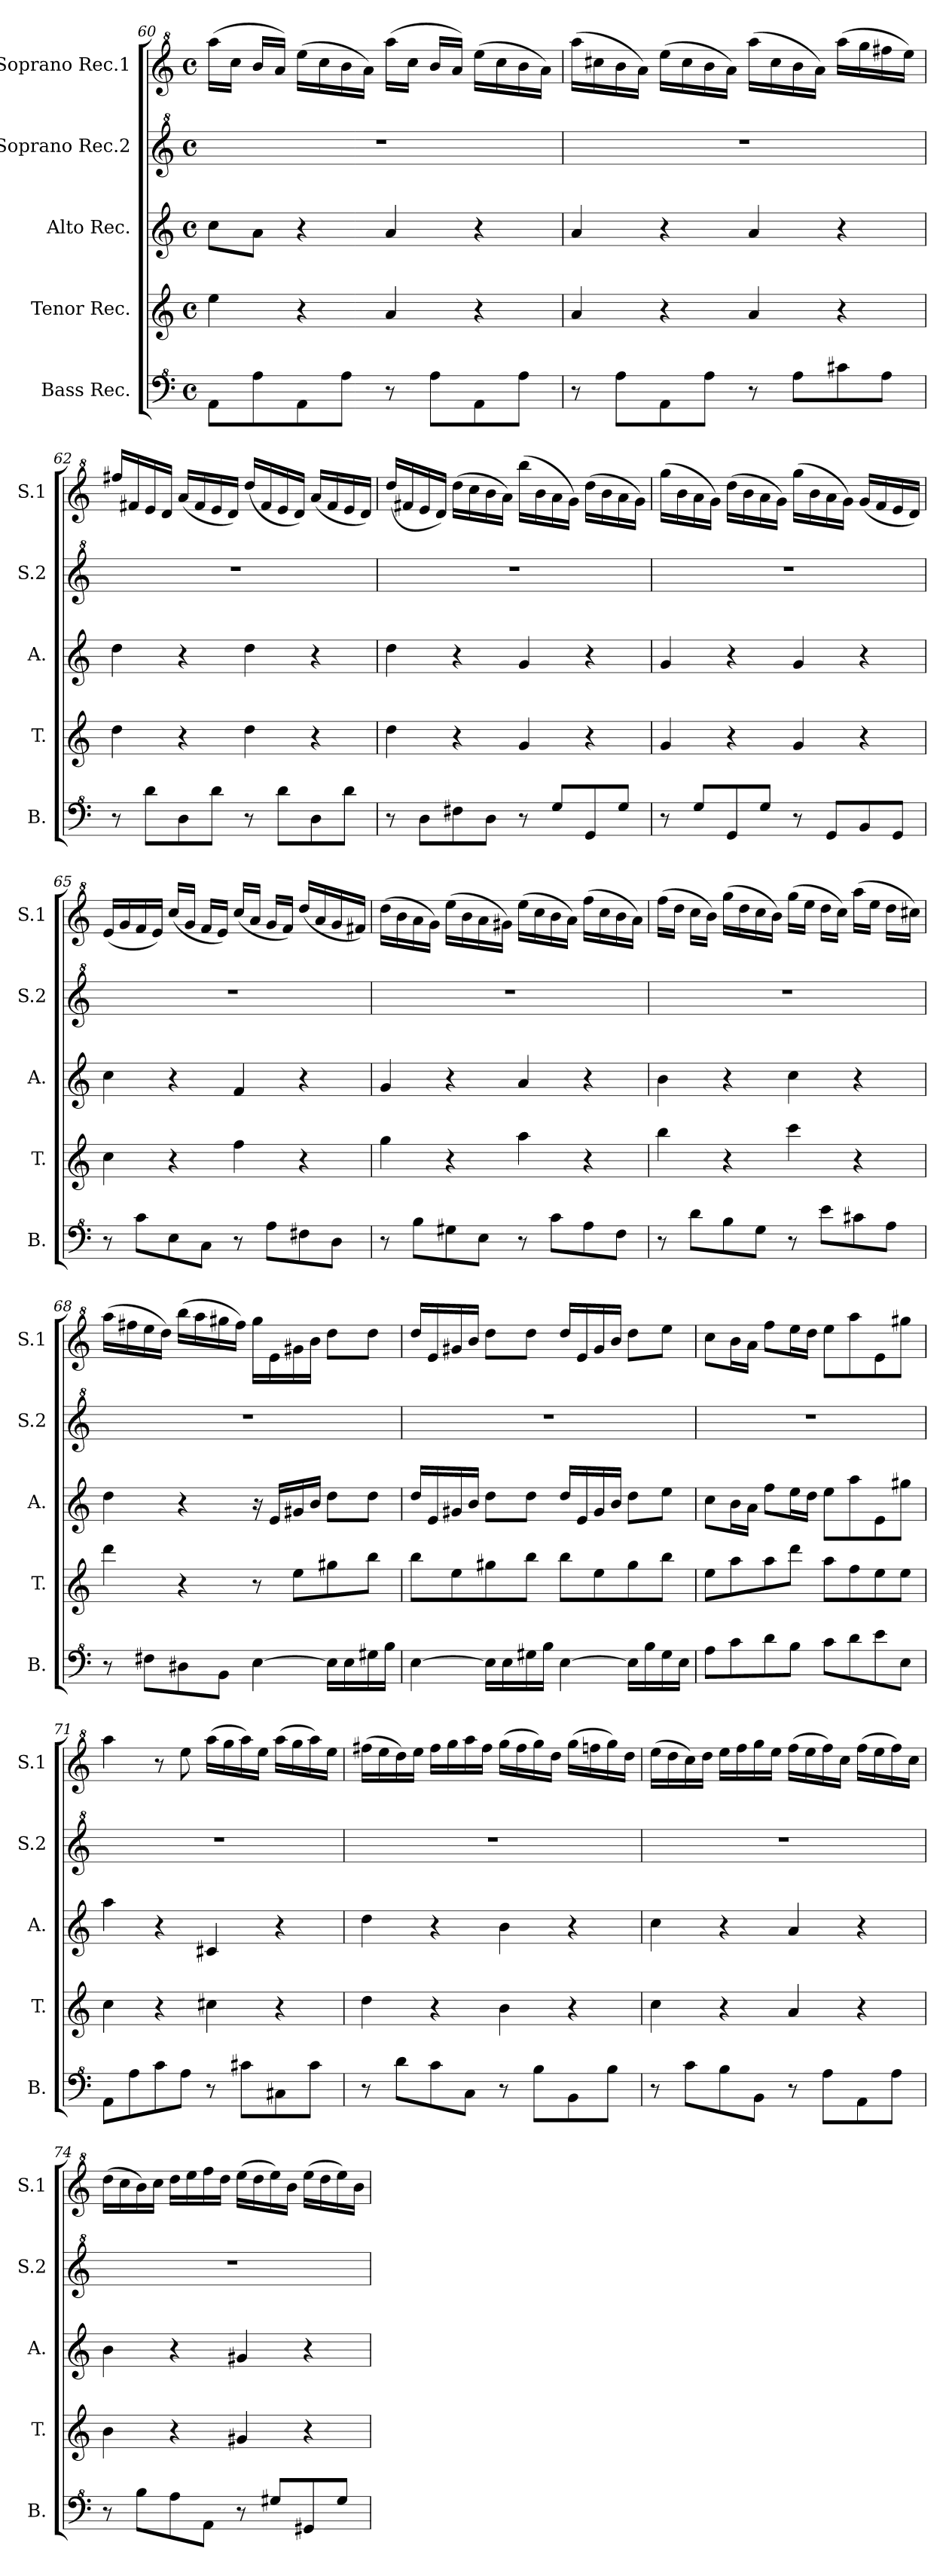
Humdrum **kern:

**kern	**kern	**kern	**kern	**kern
*part5	*part4	*part3	*part2	*part1
*staff5	*staff4	*staff3	*staff2	*staff1
*I"Bass Rec.	*I"Tenor Rec.	*I"Alto Rec.	*I"Soprano Rec.2	*I"Soprano Rec.1
*I'B.	*I'T.	*I'A.	*I'S.2	*I'S.1
!!LO:LB:g=z
*clefF^4	*clefG2	*clefG2	*clefG^2	*clefG^2
*k[]	*k[]	*k[]	*k[]	*k[]
*M4/4	*M4/4	*M4/4	*M4/4	*M4/4
*met(c)	*met(c)	*met(c)	*met(c)	*met(c)
=60	=60	=60	=60	=60
8A\L	4ee\	8cc\L	1r	(16aaa\LL
.	.	.	.	16ccc\JJ
8a\	.	8a\J	.	16bb/LL
.	.	.	.	16aa/JJ)
8A\	4r	4r	.	(16eee\LL
.	.	.	.	16ccc\
8a\J	.	.	.	16bb\
.	.	.	.	16aa\JJ)
8r	4a/	4a/	.	(16aaa\LL
.	.	.	.	16ccc\JJ
8a\L	.	.	.	16bb/LL
.	.	.	.	16aa/JJ)
8A\	4r	4r	.	(16eee\LL
.	.	.	.	16ccc\
8a\J	.	.	.	16bb\
.	.	.	.	16aa\JJ)
=61	=61	=61	=61	=61
8r	4a/	4a/	1r	(16aaa\LL
.	.	.	.	16ccc#X\
8a\L	.	.	.	16bb\
.	.	.	.	16aa\JJ)
8A\	4r	4r	.	(16eee\LL
.	.	.	.	16ccc#\
8a\J	.	.	.	16bb\
.	.	.	.	16aa\JJ)
8r	4a/	4a/	.	(16aaa\LL
.	.	.	.	16ccc#\
8a\L	.	.	.	16bb\
.	.	.	.	16aa\JJ)
8cc#X\	4r	4r	.	(16aaa\LL
.	.	.	.	16ggg\
8a\J	.	.	.	16fff#X\
.	.	.	.	16eee\JJ)
=62	=62	=62	=62	=62
8r	4dd\	4dd\	1r	16fff#X/LL
.	.	.	.	16ff#X/
8dd\L	.	.	.	16ee/
.	.	.	.	16dd/JJ
8d\	4r	4r	.	(16aa/LL
.	.	.	.	16ff#/
8dd\J	.	.	.	16ee/
.	.	.	.	16dd/JJ)
8r	4dd\	4dd\	.	(16ddd/LL
.	.	.	.	16ff#/
8dd\L	.	.	.	16ee/
.	.	.	.	16dd/JJ)
8d\	4r	4r	.	(16aa/LL
.	.	.	.	16ff#/
8dd\J	.	.	.	16ee/
.	.	.	.	16dd/JJ)
=63	=63	=63	=63	=63
8r	4dd\	4dd\	1r	(16ddd/LL
.	.	.	.	16ff#X/
8d\L	.	.	.	16ee/
.	.	.	.	16dd/JJ)
8f#X\	4r	4r	.	(16ddd\LL
.	.	.	.	16ccc\
8d\J	.	.	.	16bb\
.	.	.	.	16aa\JJ)
8r	4g/	4g/	.	(16bbb\LL
.	.	.	.	16bb\
8g/L	.	.	.	16aa\
.	.	.	.	16gg\JJ)
8G/	4r	4r	.	(16ddd\LL
.	.	.	.	16bb\
8g/J	.	.	.	16aa\
.	.	.	.	16gg\JJ)
!!LO:LB:g=z
=64	=64	=64	=64	=64
8r	4g/	4g/	1r	(16ggg\LL
.	.	.	.	16bb\
8g/L	.	.	.	16aa\
.	.	.	.	16gg\JJ)
8G/	4r	4r	.	(16ddd\LL
.	.	.	.	16bb\
8g/J	.	.	.	16aa\
.	.	.	.	16gg\JJ)
8r	4g/	4g/	.	(16ggg\LL
.	.	.	.	16bb\
8G/L	.	.	.	16aa\
.	.	.	.	16gg\JJ)
8B/	4r	4r	.	(16gg/LL
.	.	.	.	16ff/
8G/J	.	.	.	16ee/
.	.	.	.	16dd/JJ)
=65	=65	=65	=65	=65
8r	4cc\	4cc\	1r	(16ee/LL
.	.	.	.	16gg/
8cc\L	.	.	.	16ff/
.	.	.	.	16ee/JJ)
8e\	4r	4r	.	(16ccc/LL
.	.	.	.	16gg/JJ
8c\J	.	.	.	16ff/LL
.	.	.	.	16ee/JJ)
8r	4ff\	4f/	.	(16ccc/LL
.	.	.	.	16aa/JJ
8a\L	.	.	.	16gg/LL
.	.	.	.	16ff/JJ)
8f#X\	4r	4r	.	(16ddd/LL
.	.	.	.	16aa/
8d\J	.	.	.	16gg/
.	.	.	.	16ff#X/JJ)
=66	=66	=66	=66	=66
8r	4gg\	4g/	1r	(16ddd\LL
.	.	.	.	16bb\
8b\L	.	.	.	16aa\
.	.	.	.	16gg\JJ)
8g#X\	4r	4r	.	(16eee\LL
.	.	.	.	16bb\
8e\J	.	.	.	16aa\
.	.	.	.	16gg#X\JJ)
8r	4aa\	4a/	.	(16eee\LL
.	.	.	.	16ccc\
8cc\L	.	.	.	16bb\
.	.	.	.	16aa\JJ)
8a\	4r	4r	.	(16fff\LL
.	.	.	.	16ccc\
8f\J	.	.	.	16bb\
.	.	.	.	16aa\JJ)
=67	=67	=67	=67	=67
8r	4bb\	4b\	1r	(16fff\LL
.	.	.	.	16ddd\JJ
8dd\L	.	.	.	16ccc\LL
.	.	.	.	16bb\JJ)
8b\	4r	4r	.	(16ggg\LL
.	.	.	.	16ddd\
8g\J	.	.	.	16ccc\
.	.	.	.	16bb\JJ)
8r	4ccc\	4cc\	.	(16ggg\LL
.	.	.	.	16eee\JJ
8ee\L	.	.	.	16ddd\LL
.	.	.	.	16ccc\JJ)
8cc#X\	4r	4r	.	(16aaa\LL
.	.	.	.	16eee\JJ
8a\J	.	.	.	16ddd\LL
.	.	.	.	16ccc#X\JJ)
!!LO:PB:g=z
=68	=68	=68	=68	=68
8r	4ddd\	4dd\	1r	(16aaa\LL
.	.	.	.	16fff#X\
8f#X\L	.	.	.	16eee\
.	.	.	.	16ddd\JJ)
8d#X\	4r	4r	.	(16bbb\LL
.	.	.	.	16aaa\
8B\J	.	.	.	16ggg#X\
.	.	.	.	16fff#\JJ)
[4e\	8r	16r	.	16ggg#\LL
.	.	16e/LL	.	16ee\
.	8ee\L	16g#X/	.	16gg#X\
.	.	16b/JJ	.	16bb\JJ
16e\LL]	8gg#X\	8dd\L	.	8ddd\L
16e\	.	.	.	.
16g#X\	8bb\J	8dd\J	.	8ddd\J
16b\JJ	.	.	.	.
=69	=69	=69	=69	=69
[4e\	8bb\L	16dd/LL	1r	16ddd/LL
.	.	16e/	.	16ee/
.	8ee\	16g#X/	.	16gg#X/
.	.	16b/JJ	.	16bb/JJ
16e\LL]	8gg#X\	8dd\L	.	8ddd\L
16e\	.	.	.	.
16g#X\	8bb\J	8dd\J	.	8ddd\J
16b\JJ	.	.	.	.
[4e\	8bb\L	16dd/LL	.	16ddd/LL
.	.	16e/	.	16ee/
.	8ee\	16g#/	.	16gg#/
.	.	16b/JJ	.	16bb/JJ
16e\LL]	8gg#\	8dd\L	.	8ddd\L
16b\	.	.	.	.
16g#\	8bb\J	8ee\J	.	8eee\J
16e\JJ	.	.	.	.
=70	=70	=70	=70	=70
8a\L	8ee\L	8cc\L	1r	8ccc\L
8cc\	8aa\	16b\L	.	16bb\L
.	.	16a\JJ	.	16aa\JJ
8dd\	8aa\	8ff\L	.	8fff\L
8b\J	8ddd\J	16ee\L	.	16eee\L
.	.	16dd\JJ	.	16ddd\JJ
8cc\L	8aa\L	8ee\L	.	8eee\L
8dd\	8ff\	8aa\	.	8aaa\
8ee\	8ee\	8e\	.	8ee\
8e\J	8ee\J	8gg#X\J	.	8ggg#X\J
=71	=71	=71	=71	=71
8A\L	4cc\	4aa\	1r	4aaa\
8a\	.	.	.	.
8cc\	4r	4r	.	8r
8a\J	.	.	.	8eee\
8r	4cc#X\	4c#X/	.	(16aaa\LL
.	.	.	.	16ggg\
8cc#X\L	.	.	.	16aaa\)
.	.	.	.	16eee\JJ
8c#X\	4r	4r	.	(16aaa\LL
.	.	.	.	16ggg\
8cc#\J	.	.	.	16aaa\)
.	.	.	.	16eee\JJ
!!LO:LB:g=z
=72	=72	=72	=72	=72
8r	4dd\	4dd\	1r	(16fff#X\LL
.	.	.	.	16eee\
8dd\L	.	.	.	16ddd\)
.	.	.	.	16eee\JJ
8cc\	4r	4r	.	16fff#\LL
.	.	.	.	16ggg\
8c\J	.	.	.	16aaa\
.	.	.	.	16fff#\JJ
8r	4b\	4b\	.	(16ggg\LL
.	.	.	.	16fff#\
8b\L	.	.	.	16ggg\)
.	.	.	.	16ddd\JJ
8B\	4r	4r	.	(16ggg\LL
.	.	.	.	16fffn\
8b\J	.	.	.	16ggg\)
.	.	.	.	16ddd\JJ
=73	=73	=73	=73	=73
8r	4cc\	4cc\	1r	(16eee\LL
.	.	.	.	16ddd\
8cc\L	.	.	.	16ccc\)
.	.	.	.	16ddd\JJ
8b\	4r	4r	.	16eee\LL
.	.	.	.	16fff\
8B\J	.	.	.	16ggg\
.	.	.	.	16eee\JJ
8r	4a/	4a/	.	(16fff\LL
.	.	.	.	16eee\
8a\L	.	.	.	16fff\)
.	.	.	.	16ccc\JJ
8A\	4r	4r	.	(16fff\LL
.	.	.	.	16eee\
8a\J	.	.	.	16fff\)
.	.	.	.	16ccc\JJ
=74	=74	=74	=74	=74
8r	4b\	4b\	1r	(16ddd\LL
.	.	.	.	16ccc\
8b\L	.	.	.	16bb\)
.	.	.	.	16ccc\JJ
8a\	4r	4r	.	16ddd\LL
.	.	.	.	16eee\
8A\J	.	.	.	16fff\
.	.	.	.	16ddd\JJ
8r	4g#X/	4g#X/	.	(16eee\LL
.	.	.	.	16ddd\
8g#X/L	.	.	.	16eee\)
.	.	.	.	16bb\JJ
8G#X/	4r	4r	.	(16eee\LL
.	.	.	.	16ddd\
8g#/J	.	.	.	16eee\)
.	.	.	.	16bb\JJ
=	=	=	=	=
*-	*-	*-	*-	*-
